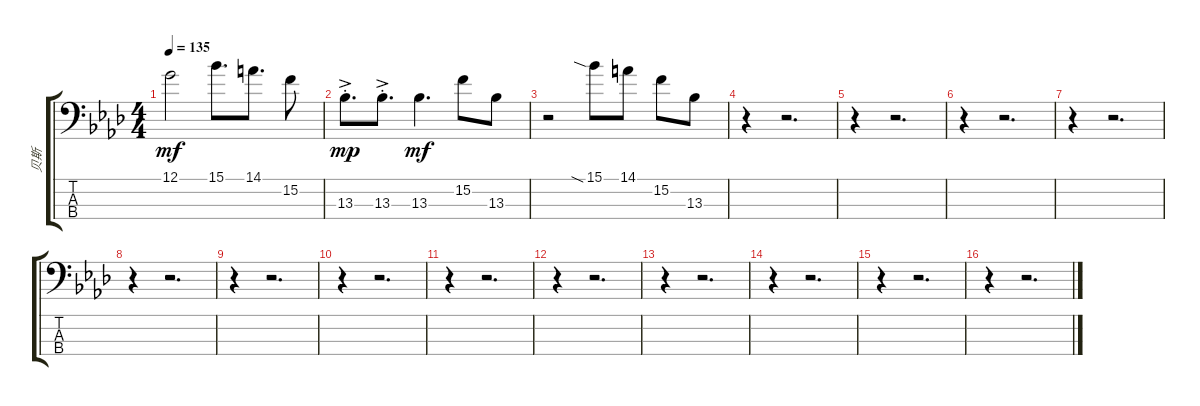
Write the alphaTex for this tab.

\track ("贝斯" "贝斯") {instrument electricbassfinger}
\staff {score tabs}
\tuning (G2 D2 A1 E1) {hide}
\ts (4 4)
\tempo 135
\clef f4
\ks ab
12.1.2{dy mf} 15.1.8{d} 14.1.8{d} 15.2.8 |
13.3{ac st}.8{d dy mp} 13.3{ac st}.8{d} 13.3.4{d dy mf} 15.2.8 13.3.8 |
r.2 15.1{sia}.8 14.1.8 15.2.8 13.3.8 |
r.4 r.2{d} |
r.4 r.2{d} |
r.4 r.2{d} |
r.4 r.2{d} |
r.4 r.2{d} |
r.4 r.2{d} |
r.4 r.2{d} |
r.4 r.2{d} |
r.4 r.2{d} |
r.4 r.2{d} |
r.4 r.2{d} |
r.4 r.2{d} |
r.4 r.2{d}
